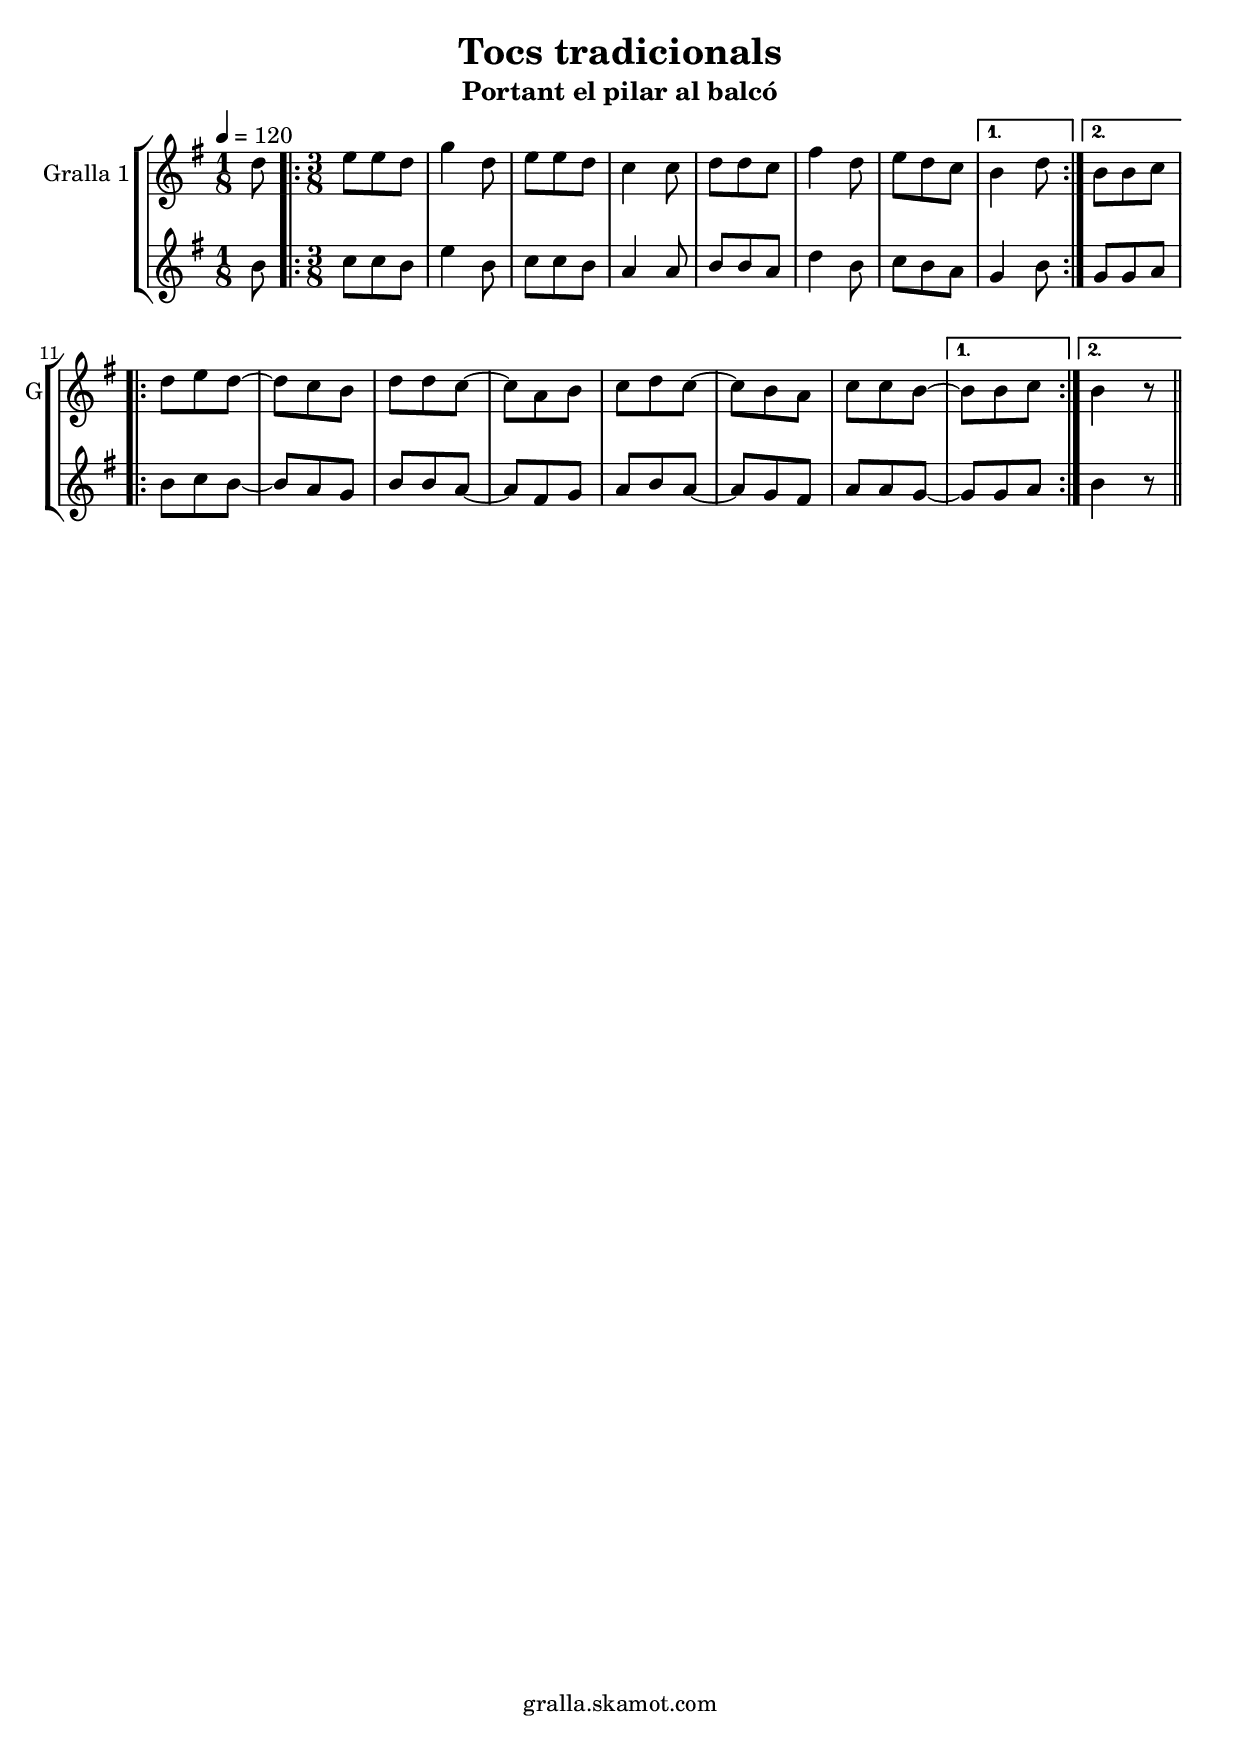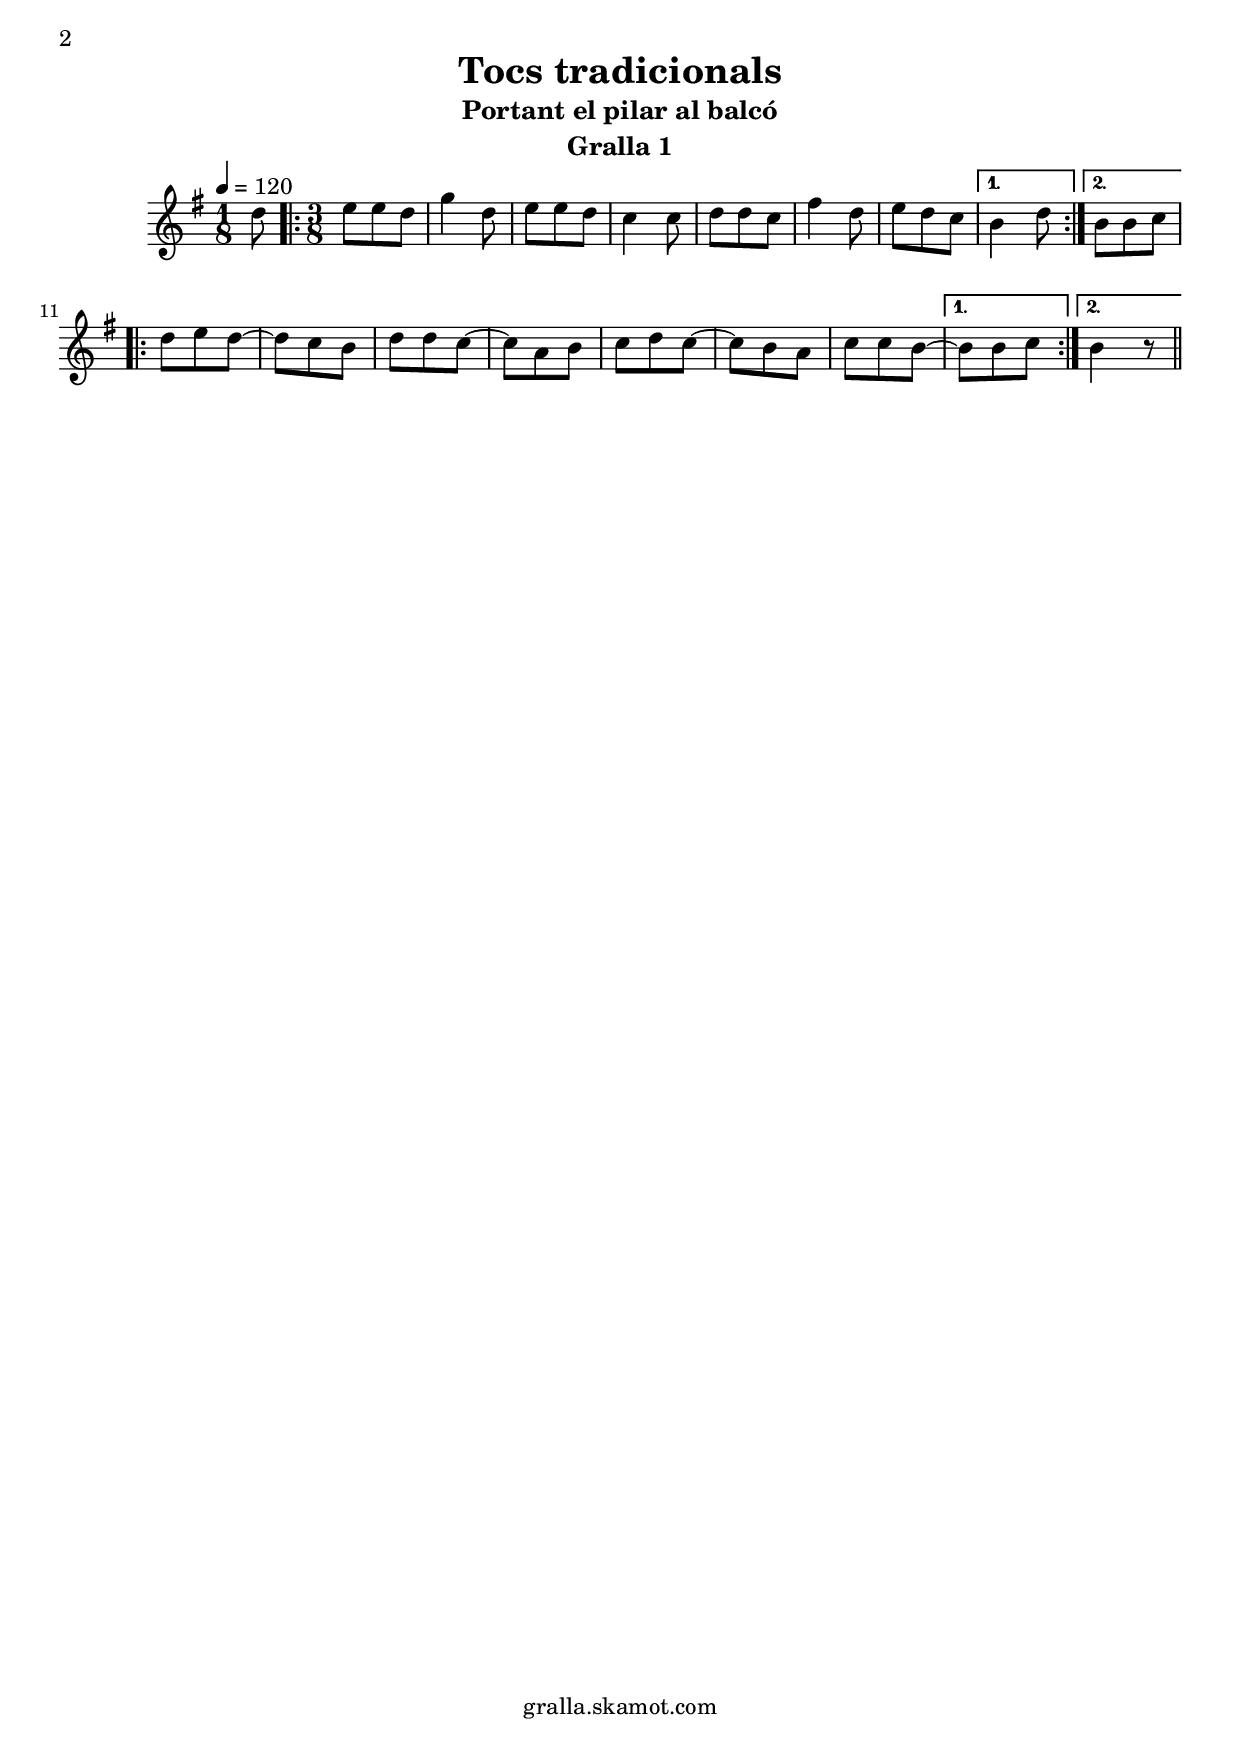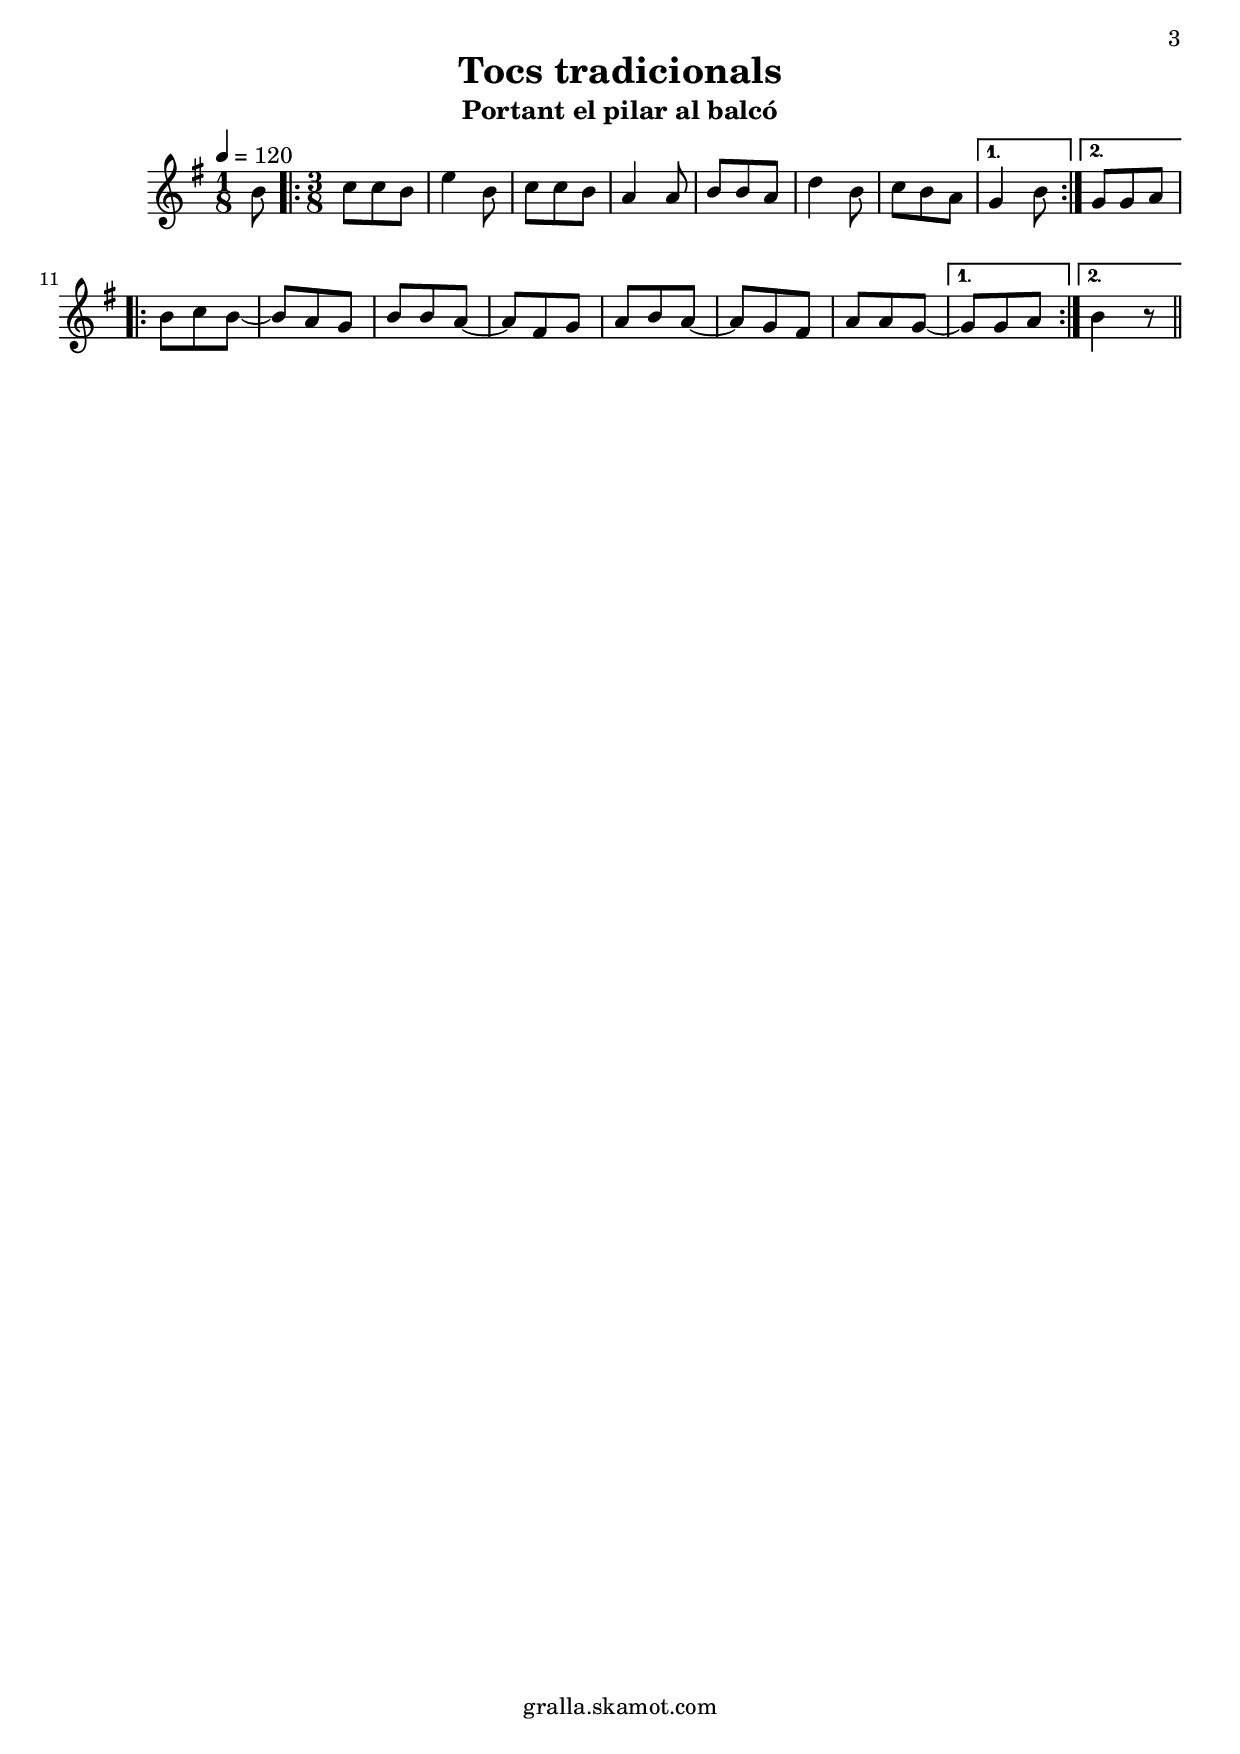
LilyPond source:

\version "2.16.2"

\header {
  dedication=""
  title="Tocs tradicionals"
  subtitle="Portant el pilar al balcó"
  subsubtitle=""
  poet=""
  meter=""
  piece=""
  composer=""
  arranger=""
  opus=""
  instrument=""
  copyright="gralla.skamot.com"
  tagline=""
}

liniaroAa =
\relative d''
{
  \tempo 4=120
  \clef treble
  \key g \major
  \time 1/8
  d8  |
  \time 3/8   \repeat volta 2 { e8 e d  |
  g4 d8  |
  e8 e d  |
  %05
  c4 c8  |
  d8 d c  |
  fis4 d8  |
  e8 d c }
  \alternative { { b4 d8 }
  %10
  { b8 b c } }
  \repeat volta 2 { d8 e d ~  |
  d8 c b  |
  d8 d c ~  |
  c8 a b  |
  %15
  c8 d c ~  |
  c8 b a  |
  c8 c b ~ }
  \alternative { { b8 b c }
  { b4  r8 } } \bar "||" % kompletite
}

liniaroAb =
\relative b'
{
  \tempo 4=120
  \clef treble
  \key g \major
  \time 1/8
  b8  |
  \time 3/8   \repeat volta 2 { c8 c b  |
  e4 b8  |
  c8 c b  |
  %05
  a4 a8  |
  b8 b a  |
  d4 b8  |
  c8 b a }
  \alternative { { g4 b8 }
  %10
  { g8 g a } }
  \repeat volta 2 { b8 c b ~  |
  b8 a g  |
  b8 b a ~  |
  a8 fis g  |
  %15
  a8 b a ~  |
  a8 g fis  |
  a8 a g ~ }
  \alternative { { g8 g a }
  { b4  r8 } } \bar "||" % kompletite
}

\bookpart {
  \score {
    \new StaffGroup {
      \override Score.RehearsalMark.self-alignment-X = #LEFT
      <<
        \new Staff \with {instrumentName = #"Gralla 1" shortInstrumentName = #"G"} \liniaroAa
        \new Staff \with {instrumentName = #"" shortInstrumentName = #" "} \liniaroAb
      >>
    }
    \layout {}
  }
  \score { \unfoldRepeats
    \new StaffGroup {
      \override Score.RehearsalMark.self-alignment-X = #LEFT
      <<
        \new Staff \with {instrumentName = #"Gralla 1" shortInstrumentName = #"G"} \liniaroAa
        \new Staff \with {instrumentName = #"" shortInstrumentName = #" "} \liniaroAb
      >>
    }
    \midi {
      \set Staff.midiInstrument = "oboe"
      \set DrumStaff.midiInstrument = "drums"
    }
  }
}

\bookpart {
  \header {instrument="Gralla 1"}
  \score {
    \new StaffGroup {
      \override Score.RehearsalMark.self-alignment-X = #LEFT
      <<
        \new Staff \liniaroAa
      >>
    }
    \layout {}
  }
  \score { \unfoldRepeats
    \new StaffGroup {
      \override Score.RehearsalMark.self-alignment-X = #LEFT
      <<
        \new Staff \liniaroAa
      >>
    }
    \midi {
      \set Staff.midiInstrument = "oboe"
      \set DrumStaff.midiInstrument = "drums"
    }
  }
}

\bookpart {
  \header {instrument=""}
  \score {
    \new StaffGroup {
      \override Score.RehearsalMark.self-alignment-X = #LEFT
      <<
        \new Staff \liniaroAb
      >>
    }
    \layout {}
  }
  \score { \unfoldRepeats
    \new StaffGroup {
      \override Score.RehearsalMark.self-alignment-X = #LEFT
      <<
        \new Staff \liniaroAb
      >>
    }
    \midi {
      \set Staff.midiInstrument = "oboe"
      \set DrumStaff.midiInstrument = "drums"
    }
  }
}

